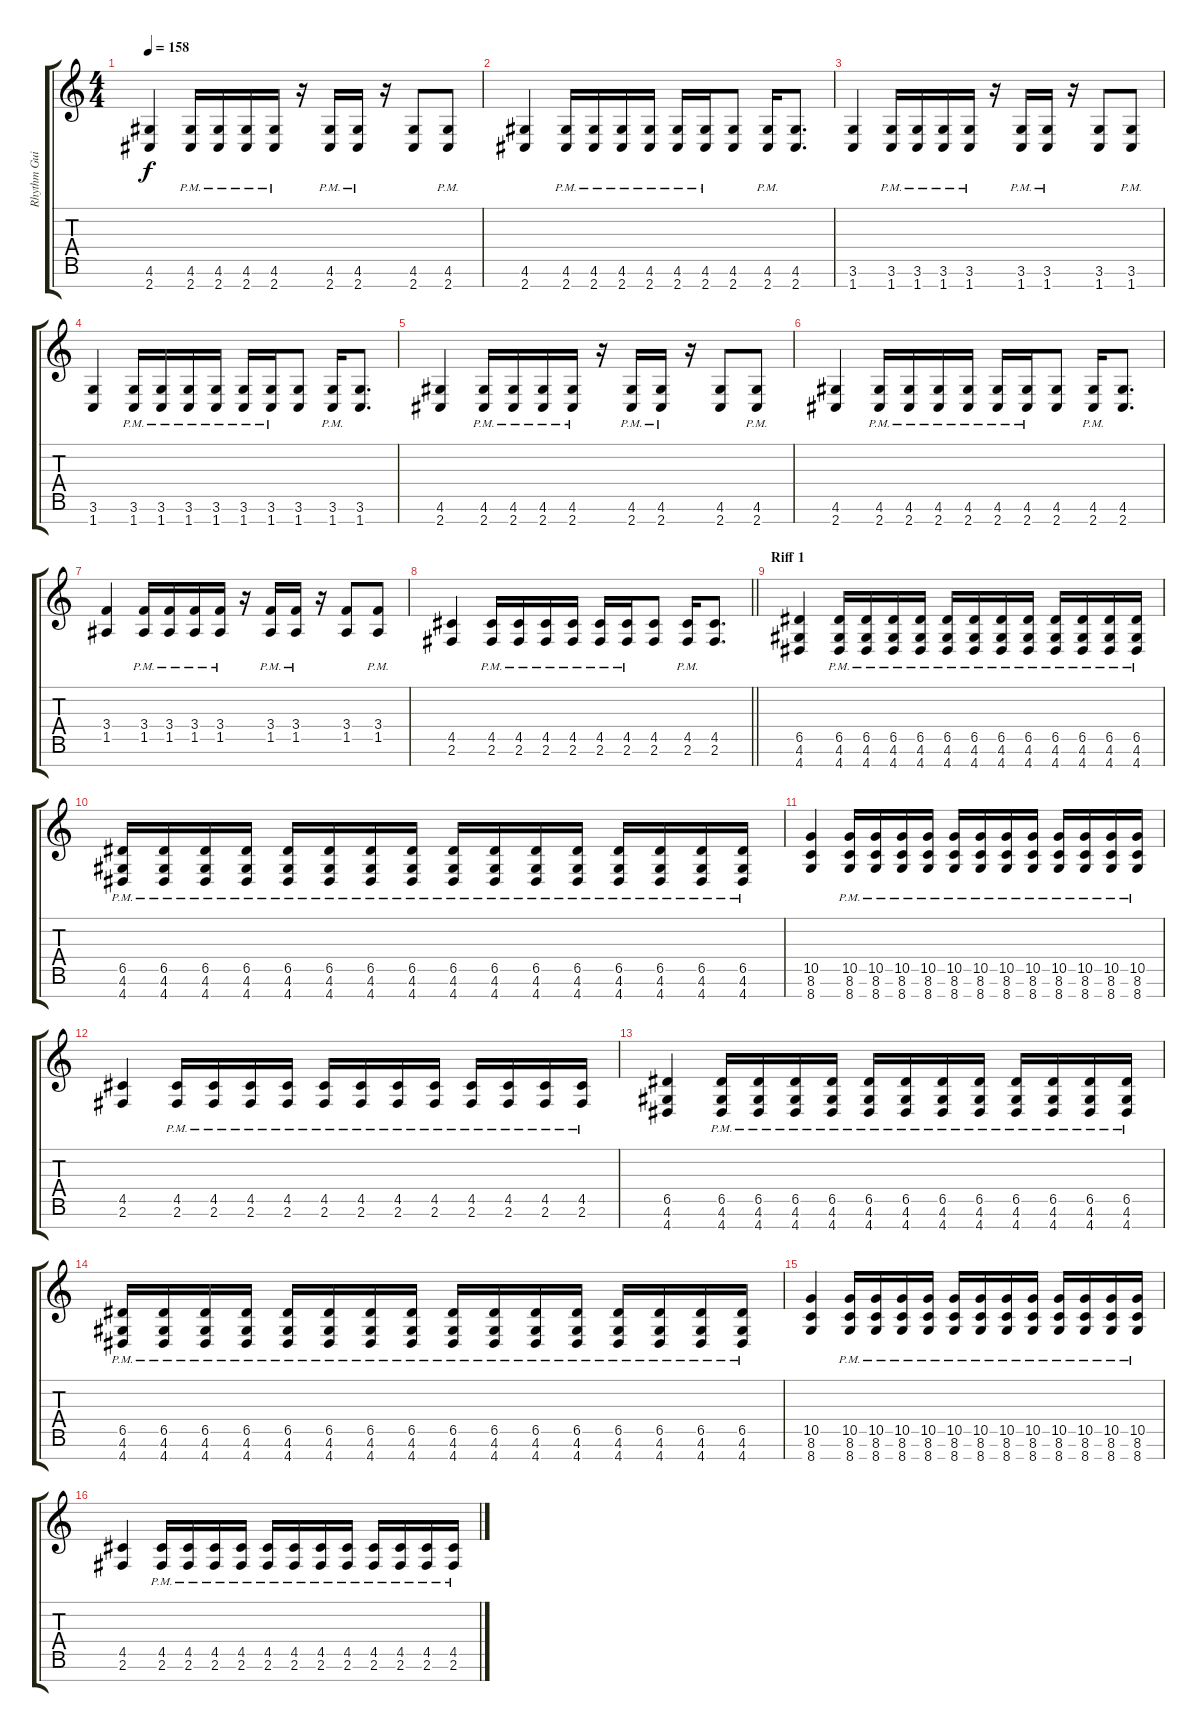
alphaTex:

\track ("Rhythm Guitar 2" "Rhythm Gui") {instrument overdrivenguitar}
\staff {score tabs}
\tuning (E4 B3 G3 D3 A2 E2 B1) {hide}
\ts (4 4)
\tempo 158
\clef g2
\ks c
(4.6 2.7).4{dy f} (4.6{pm} 2.7{pm}).16 (4.6{pm} 2.7{pm}).16 (4.6{pm} 2.7{pm}).16 (4.6{pm} 2.7{pm}).16 r.16 (4.6{pm} 2.7{pm}).16 (4.6{pm} 2.7{pm}).16 r.16 (4.6 2.7).8 (4.6{pm} 2.7{pm}).8 |
(4.6 2.7).4 (4.6{pm} 2.7{pm}).16 (4.6{pm} 2.7{pm}).16 (4.6{pm} 2.7{pm}).16 (4.6{pm} 2.7{pm}).16 (4.6{pm} 2.7{pm}).16 (4.6{pm} 2.7{pm}).16 (4.6 2.7).8 (4.6{pm} 2.7{pm}).16 (4.6 2.7).8{d} |
(3.6 1.7).4 (3.6{pm} 1.7{pm}).16 (3.6{pm} 1.7{pm}).16 (3.6{pm} 1.7{pm}).16 (3.6{pm} 1.7{pm}).16 r.16 (3.6{pm} 1.7{pm}).16 (3.6{pm} 1.7{pm}).16 r.16 (3.6 1.7).8 (3.6{pm} 1.7{pm}).8 |
(3.6 1.7).4 (3.6{pm} 1.7{pm}).16 (3.6{pm} 1.7{pm}).16 (3.6{pm} 1.7{pm}).16 (3.6{pm} 1.7{pm}).16 (3.6{pm} 1.7{pm}).16 (3.6{pm} 1.7{pm}).16 (3.6 1.7).8 (3.6{pm} 1.7{pm}).16 (3.6 1.7).8{d} |
(4.6 2.7).4 (4.6{pm} 2.7{pm}).16 (4.6{pm} 2.7{pm}).16 (4.6{pm} 2.7{pm}).16 (4.6{pm} 2.7{pm}).16 r.16 (4.6{pm} 2.7{pm}).16 (4.6{pm} 2.7{pm}).16 r.16 (4.6 2.7).8 (4.6{pm} 2.7{pm}).8 |
(4.6 2.7).4 (4.6{pm} 2.7{pm}).16 (4.6{pm} 2.7{pm}).16 (4.6{pm} 2.7{pm}).16 (4.6{pm} 2.7{pm}).16 (4.6{pm} 2.7{pm}).16 (4.6{pm} 2.7{pm}).16 (4.6 2.7).8 (4.6{pm} 2.7{pm}).16 (4.6 2.7).8{d} |
(3.4 1.5).4 (3.4{pm} 1.5{pm}).16 (3.4{pm} 1.5{pm}).16 (3.4{pm} 1.5{pm}).16 (3.4{pm} 1.5{pm}).16 r.16 (3.4{pm} 1.5{pm}).16 (3.4{pm} 1.5{pm}).16 r.16 (3.4 1.5).8 (3.4{pm} 1.5{pm}).8 |
\barLineRight lightlight
(4.5 2.6).4 (4.5{pm} 2.6{pm}).16 (4.5{pm} 2.6{pm}).16 (4.5{pm} 2.6{pm}).16 (4.5{pm} 2.6{pm}).16 (4.5{pm} 2.6{pm}).16 (4.5{pm} 2.6{pm}).16 (4.5 2.6).8 (4.5{pm} 2.6{pm}).16 (4.5 2.6).8{d} |
\section ("" "Riff 1")
(6.5 4.6 4.7).4 (6.5{pm} 4.6{pm} 4.7{pm}).16 (6.5{pm} 4.6{pm} 4.7{pm}).16 (6.5{pm} 4.6{pm} 4.7{pm}).16 (6.5{pm} 4.6{pm} 4.7{pm}).16 (6.5{pm} 4.6{pm} 4.7{pm}).16 (6.5{pm} 4.6{pm} 4.7{pm}).16 (6.5{pm} 4.6{pm} 4.7{pm}).16 (6.5{pm} 4.6{pm} 4.7{pm}).16 (6.5{pm} 4.6{pm} 4.7{pm}).16 (6.5{pm} 4.6{pm} 4.7{pm}).16 (6.5{pm} 4.6{pm} 4.7{pm}).16 (6.5{pm} 4.6{pm} 4.7{pm}).16 |
(6.5{pm} 4.6{pm} 4.7{pm}).16 (6.5{pm} 4.6{pm} 4.7{pm}).16 (6.5{pm} 4.6{pm} 4.7{pm}).16 (6.5{pm} 4.6{pm} 4.7{pm}).16 (6.5{pm} 4.6{pm} 4.7{pm}).16 (6.5{pm} 4.6{pm} 4.7{pm}).16 (6.5{pm} 4.6{pm} 4.7{pm}).16 (6.5{pm} 4.6{pm} 4.7{pm}).16 (6.5{pm} 4.6{pm} 4.7{pm}).16 (6.5{pm} 4.6{pm} 4.7{pm}).16 (6.5{pm} 4.6{pm} 4.7{pm}).16 (6.5{pm} 4.6{pm} 4.7{pm}).16 (6.5{pm} 4.6{pm} 4.7{pm}).16 (6.5{pm} 4.6{pm} 4.7{pm}).16 (6.5{pm} 4.6{pm} 4.7{pm}).16 (6.5{pm} 4.6{pm} 4.7{pm}).16 |
(10.5 8.6 8.7).4 (10.5{pm} 8.6{pm} 8.7{pm}).16 (10.5{pm} 8.6{pm} 8.7{pm}).16 (10.5{pm} 8.6{pm} 8.7{pm}).16 (10.5{pm} 8.6{pm} 8.7{pm}).16 (10.5{pm} 8.6{pm} 8.7{pm}).16 (10.5{pm} 8.6{pm} 8.7{pm}).16 (10.5{pm} 8.6{pm} 8.7{pm}).16 (10.5{pm} 8.6{pm} 8.7{pm}).16 (10.5{pm} 8.6{pm} 8.7{pm}).16 (10.5{pm} 8.6{pm} 8.7{pm}).16 (10.5{pm} 8.6{pm} 8.7{pm}).16 (10.5{pm} 8.6{pm} 8.7{pm}).16 |
(4.5 2.6).4 (4.5{pm} 2.6{pm}).16 (4.5{pm} 2.6{pm}).16 (4.5{pm} 2.6{pm}).16 (4.5{pm} 2.6{pm}).16 (4.5{pm} 2.6{pm}).16 (4.5{pm} 2.6{pm}).16 (4.5{pm} 2.6{pm}).16 (4.5{pm} 2.6{pm}).16 (4.5{pm} 2.6{pm}).16 (4.5{pm} 2.6{pm}).16 (4.5{pm} 2.6{pm}).16 (4.5{pm} 2.6{pm}).16 |
(6.5 4.6 4.7).4 (6.5{pm} 4.6{pm} 4.7{pm}).16 (6.5{pm} 4.6{pm} 4.7{pm}).16 (6.5{pm} 4.6{pm} 4.7{pm}).16 (6.5{pm} 4.6{pm} 4.7{pm}).16 (6.5{pm} 4.6{pm} 4.7{pm}).16 (6.5{pm} 4.6{pm} 4.7{pm}).16 (6.5{pm} 4.6{pm} 4.7{pm}).16 (6.5{pm} 4.6{pm} 4.7{pm}).16 (6.5{pm} 4.6{pm} 4.7{pm}).16 (6.5{pm} 4.6{pm} 4.7{pm}).16 (6.5{pm} 4.6{pm} 4.7{pm}).16 (6.5{pm} 4.6{pm} 4.7{pm}).16 |
(6.5{pm} 4.6{pm} 4.7{pm}).16 (6.5{pm} 4.6{pm} 4.7{pm}).16 (6.5{pm} 4.6{pm} 4.7{pm}).16 (6.5{pm} 4.6{pm} 4.7{pm}).16 (6.5{pm} 4.6{pm} 4.7{pm}).16 (6.5{pm} 4.6{pm} 4.7{pm}).16 (6.5{pm} 4.6{pm} 4.7{pm}).16 (6.5{pm} 4.6{pm} 4.7{pm}).16 (6.5{pm} 4.6{pm} 4.7{pm}).16 (6.5{pm} 4.6{pm} 4.7{pm}).16 (6.5{pm} 4.6{pm} 4.7{pm}).16 (6.5{pm} 4.6{pm} 4.7{pm}).16 (6.5{pm} 4.6{pm} 4.7{pm}).16 (6.5{pm} 4.6{pm} 4.7{pm}).16 (6.5{pm} 4.6{pm} 4.7{pm}).16 (6.5{pm} 4.6{pm} 4.7{pm}).16 |
(10.5 8.6 8.7).4 (10.5{pm} 8.6{pm} 8.7{pm}).16 (10.5{pm} 8.6{pm} 8.7{pm}).16 (10.5{pm} 8.6{pm} 8.7{pm}).16 (10.5{pm} 8.6{pm} 8.7{pm}).16 (10.5{pm} 8.6{pm} 8.7{pm}).16 (10.5{pm} 8.6{pm} 8.7{pm}).16 (10.5{pm} 8.6{pm} 8.7{pm}).16 (10.5{pm} 8.6{pm} 8.7{pm}).16 (10.5{pm} 8.6{pm} 8.7{pm}).16 (10.5{pm} 8.6{pm} 8.7{pm}).16 (10.5{pm} 8.6{pm} 8.7{pm}).16 (10.5{pm} 8.6{pm} 8.7{pm}).16 |
(4.5 2.6).4 (4.5{pm} 2.6{pm}).16 (4.5{pm} 2.6{pm}).16 (4.5{pm} 2.6{pm}).16 (4.5{pm} 2.6{pm}).16 (4.5{pm} 2.6{pm}).16 (4.5{pm} 2.6{pm}).16 (4.5{pm} 2.6{pm}).16 (4.5{pm} 2.6{pm}).16 (4.5{pm} 2.6{pm}).16 (4.5{pm} 2.6{pm}).16 (4.5{pm} 2.6{pm}).16 (4.5{pm} 2.6{pm}).16
